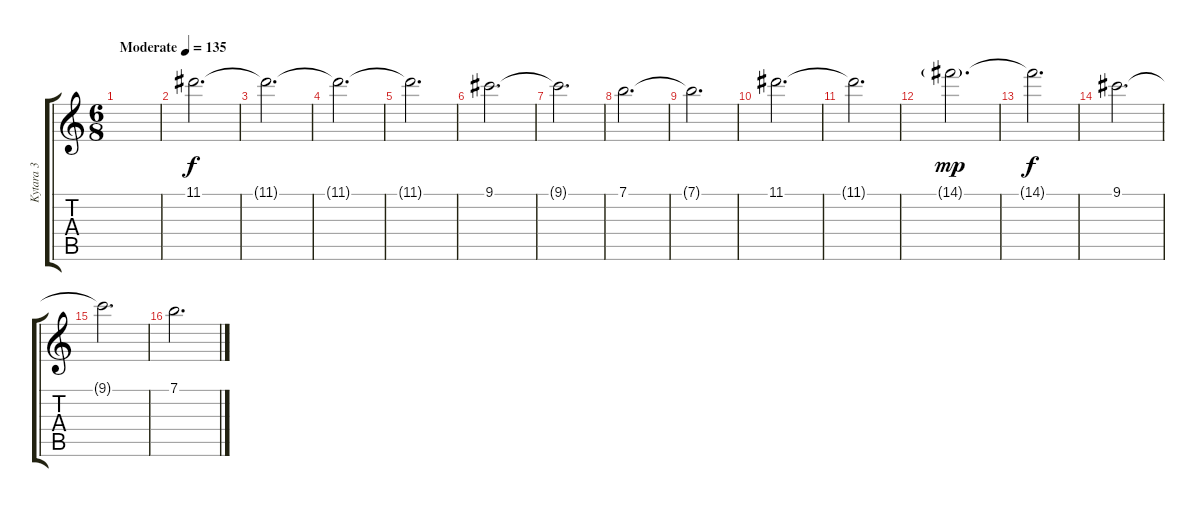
\track ("Kytara 3" "Kytara 3") {instrument electricguitarjazz}
\staff {score tabs}
\tuning (E4 B3 G3 D3 A2 E2) {hide}
\ts (6 8)
\tempo (135 "Moderate")
\clef g2
\ks c
|
11.1.2{d} |
11.1{t}.2{d} |
11.1{t}.2{d} |
11.1{t}.2{d} |
9.1.2{d} |
9.1{t}.2{d} |
7.1.2{d} |
7.1{t}.2{d} |
11.1.2{d} |
11.1{t}.2{d} |
14.1{g}.2{d dy mp} |
14.1{t}.2{d dy f} |
9.1.2{d} |
9.1{t}.2{d} |
7.1.2{d}
